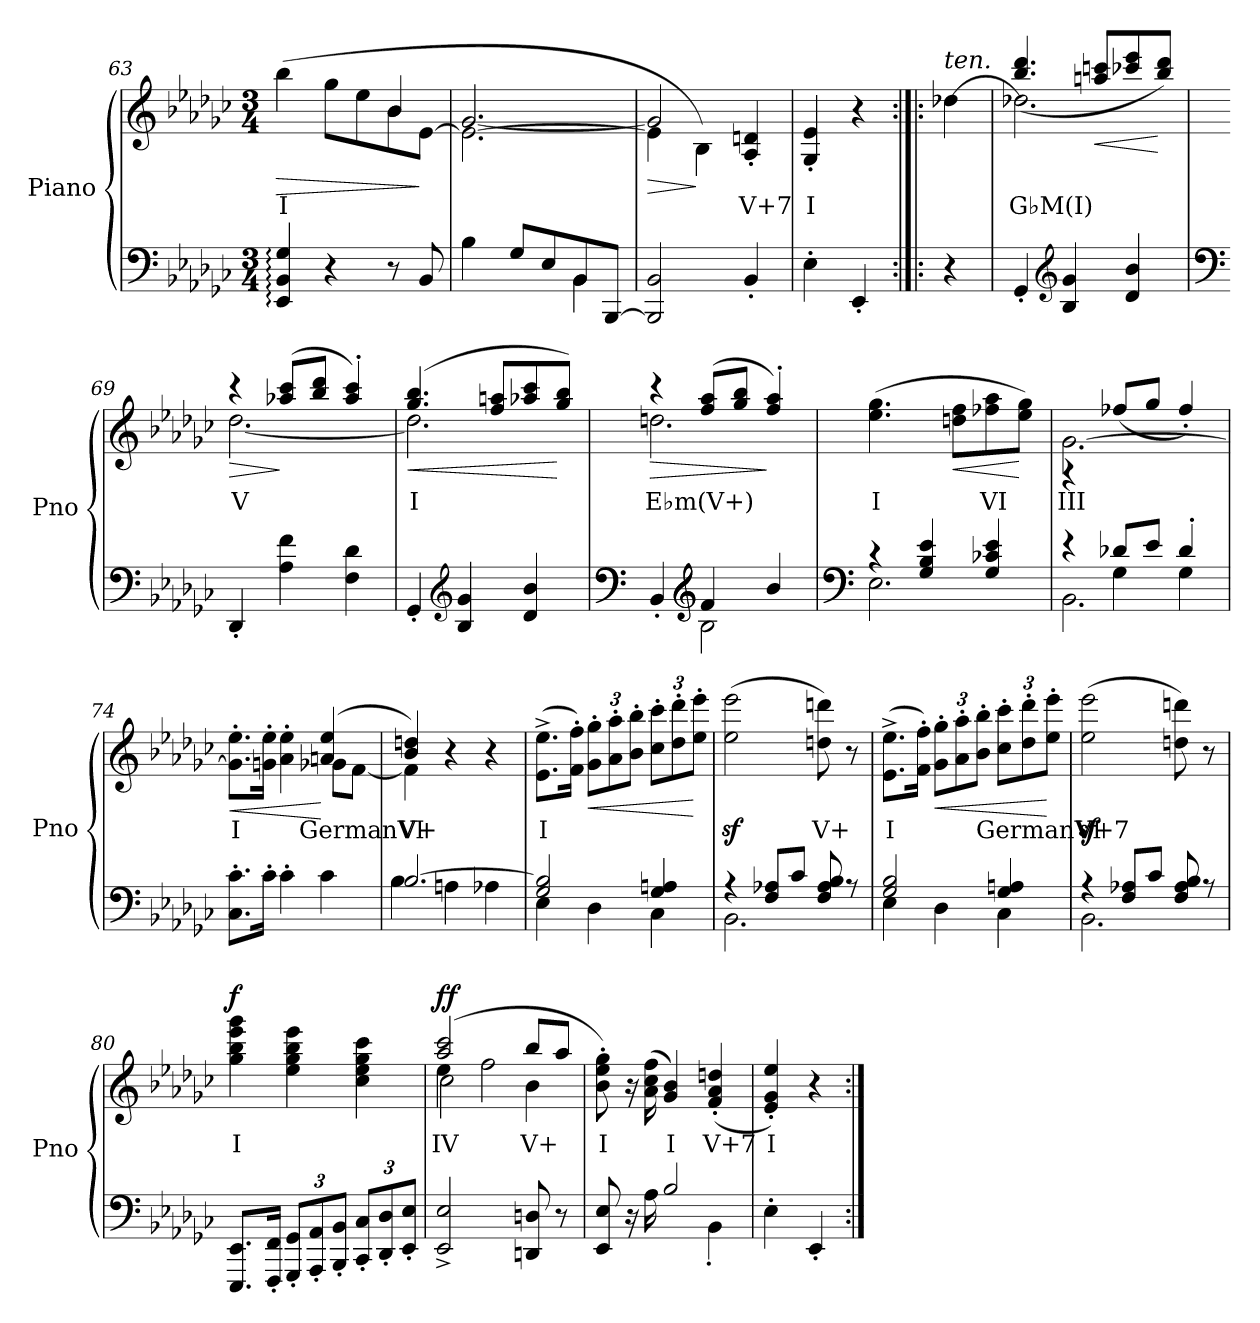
**kern	**kern	**text	**dynam
*part1	*part1	*part1	*part1
*staff2	*staff1	*staff1	*staff1/2
*I"Piano	*	*	*
*I'Pno	*	*	*
*clefF4	*clefG2	*	*
*k[b-e-a-d-g-c-]	*k[b-e-a-d-g-c-]	*	*
*M3/4	*M3/4	*	*
=63	=63	=63	=63
!	!	!LO:LY:b	!LO:HP:b
*	*^	*	*
4EE-/: 4BB-/: 4G-/:	(>4bb-\	2ryy	I	>
4r	8gg-\L	.	.	.
.	8ee-\	.	.	.
8r	8b-\	4b-/	.	.
8BB-/	[8e-\J	.	.	]
=64	=64	=64	=64	=64
*^	*	*	*	*
4B-\	2ryy	2.e-\_	[2.g-/	.	.
8G-/L	.	.	.	.	.
8E-/	.	.	.	.	.
8BB-/	4BB-\	.	.	.	.
[8BBB-/J	.	.	.	.	.
*v	*v	*	*	*	*
=65	=65	=65	=65	=65
!	!	!	!	!LO:HP:b
2BBB-/] 2BB-/	4e-\]	2g-/]	.	>
.	4B-\)	.	.	]
!	!	!	!LO:LY:b	!
4BB-'/	4A-/' 4dn/'	4ryy	V+7	.
!!LO:LB:g=z
=66	=66	=66	=66	=66
!	!	!	!LO:LY:b	!
*	*v	*v	*	*
4E-'\	4G-/' 4e-/'	I	.
4EE-'/	4r	.	.
!!LO:PB:g=z
=67:|!|:	=67:|!|:	=67:|!|:	=67:|!|:
!	!LO:TX:a:i:t=ten.	!	!
4r	[4dd-X\	.	.
=68	=68	=68	=68
!	!	!LO:LY:b	!
*	*^	*	*
4GG-'/	2.dd-X\]	(>4.bb-/ 4.ddd-/	G♭M(I)	.
*clefG2	*	*	*	*
4B-/ 4g-/	.	.	.	.
!	!	!	!	!LO:HP:b
.	.	8aan/ 8cccn/L	.	<
4d-/ 4b-/	.	8ccc-X/ 8eee-/	.	.
.	.	8bb-/ 8ddd-/J)	.	[
=69	=69	=69	=69	=69
*clefF4	*	*	*	*
!	!	!	!LO:LY:b	!LO:HP:b
4DD-'/	4r	[2.dd-\	V	>
4A-\ 4f\	(>8aa-X/ 8ccc-/L	.	.	]
.	8bb-/ 8ddd-/J	.	.	.
4F\ 4d-\	4aa-/' 4ccc-/')	.	.	.
=70	=70	=70	=70	=70
!	!	!	!LO:LY:b	!LO:HP:b
4GG-'/	(>4.gg-/ 4.bb-/	2.dd-\]	I	<
*clefG2	*	*	*	*
4B-/ 4g-/	.	.	.	.
.	8ff/ 8aan/L	.	.	.
4d-/ 4b-/	8aa-X/ 8ccc-/	.	.	.
.	8gg-/ 8bb-/J)	.	.	[
=71	=71	=71	=71	=71
*clefF4	*	*	*	*
*^	*	*	*	*
!	!	!	!	!LO:LY:b	!LO:HP:b
4BB-'/	4ryy	4r	2.ddn\	E♭m(V+)	>
*clefG2	*	*	*	*	*
4f/	2B-\	(>8ff/ 8aa-/L	.	.	.
.	.	8gg-/ 8bb-/J	.	.	.
4b-/	.	4ff/' 4aa-/')	.	.	]
*	*	*v	*v	*	*
=72	=72	=72	=72	=72
*clefF4	*	*	*	*
!	!	!	!LO:LY:b	!
4r	2.E-\	(>4.ee-\ 4.gg-\	I	.
4G-/ 4B-/ 4e-/	.	.	.	.
!	!	!	!	!LO:HP:b
.	.	8ddn\ 8ff\L	.	<
!	!	!	!LO:LY:b	!
4G-/ 4c-X/ 4e-/	.	8ff-X\ 8aa-\	VI	.
.	.	8ee-\ 8gg-\J)	.	[
!!LO:LB:g=z
=73	=73	=73	=73	=73
*	*^	*	*	*
!	!	!	!	!LO:LY:b	!
*	*	*	*^	*	*
4r	2.BB-\	4ryy	[2.g-\	4r	III	.
8d-X/L	.	4G-\	.	(>8ff-X/L	.	.
8e-/J	.	.	.	8gg-/J	.	.
4d-'/	.	4G-\	.	4ff-'/)	.	.
=74	=74	=74	=74	=74	=74	=74
!	!	!	!	!	!LO:LY:b	!LO:HP:b
*v	*v	*v	*	*	*	*
8.C-\' 8.c-\'L	8.g-\]' 8.ee-\'L	2ryy	I	<
16c-'\Jk	16gn\' 16ee-\'Jk	.	.	.
4c-'\	4a-\' 4ee-\'	.	.	.
!	!	!	!LO:LY:b	!
4c-\	(>4an/ 4ee-/	8g-X\L	GermanVI	[
.	.	[8f\J	.	.
=75	=75	=75	=75	=75
*^	*	*	*	*
!	!	!	!	!LO:LY:b	!
[2.B-/	4B-\	4b-/ 4ddn/)	4f\]	V+	.
.	4An\	4r	2ryy	.	.
.	4A-X\	4r	.	.	.
*	*	*v	*v	*	*
=76	=76	=76	=76	=76
!	!	!	!LO:LY:b	!
2G-/ 2B-/]	4E-\	(>8.e-\^ 8.ee-\^L	I	.
.	.	16f\' 16ff\'Jk)	.	.
*	*	*Xbrackettup	*	*
!	!	!	!	!LO:HP:b
.	4D-\	12g-\' 12gg-\'L	.	<
.	.	12a-\' 12aa-\'	.	.
.	.	12b-\' 12bb-\'J	.	.
4G-/ 4An/	4C-\	12cc-\' 12ccc-\'L	.	.
.	.	12dd-\' 12ddd-\'	.	.
.	.	12ee-\' 12eee-\'J	.	[
=77	=77	=77	=77	=77
4r	2.BB-\	(>2ee-\z< 2eee-\z<	.	.
8F/ 8A-X/L	.	.	.	.
8c-/J	.	.	.	.
!	!	!	!LO:LY:b	!
8F/ 8A-/ 8B-/	.	8ddn\ 8dddn\)	V+	.
8r	.	8r	.	.
!!LO:LB:g=z
=78	=78	=78	=78	=78
!	!	!	!LO:LY:b	!
2G-/ 2B-/	4E-\	(>8.e-\^ 8.ee-\^L	I	.
.	.	16f\' 16ff\'Jk)	.	.
!	!	!	!	!LO:HP:b
.	4D-\	12g-\' 12gg-\'L	.	<
.	.	12a-\' 12aa-\'	.	.
.	.	12b-\' 12bb-\'J	.	.
!	!	!	!LO:LY:b	!
4G-/ 4An/	4C-\	12cc-\' 12ccc-\'L	GermanVI	.
.	.	12dd-\' 12ddd-\'	.	.
.	.	12ee-\' 12eee-\'J	.	[
=79	=79	=79	=79	=79
!	!	!	!LO:LY:b	!
4r	2.BB-\	(>2ee-\z< 2eee-\z<	V+7	.
8F/ 8A-X/L	.	.	.	.
8c-/J	.	.	.	.
8F/ 8A-/ 8B-/	.	8ddn\ 8dddn\)	.	.
8r	.	8r	.	.
*v	*v	*	*	*
=80	=80	=80	=80
!	!	!LO:LY:b	!LO:DY:b
8.EEE-/ 8.EE-/L	4gg-\ 4bb-\ 4eee-\ 4ggg-\	I	f
16FFF/' 16FF/'Jk	.	.	.
*Xbrackettup	*	*	*
12GGG-/' 12GG-/'L	4ee-\ 4gg-\ 4bb-\ 4eee-\	.	.
12AAA-/' 12AA-/'	.	.	.
12BBB-/' 12BB-/'J	.	.	.
12CC-/' 12C-/'L	4cc-\ 4ee-\ 4gg-\ 4ccc-\	.	.
12DD-/' 12D-/'	.	.	.
12EE-/' 12E-/'J	.	.	.
=81	=81	=81	=81
*	*^	*	*
*	*	*^	*	*
!	!	!	!	!LO:LY:b	!LO:DY:b
2EE-/^ 2E-/^	(>2aa-/ 2ccc-/	4ee-\	2cc-\	IV	ff
.	.	2ff\	.	.	.
!	!	!	!	!LO:LY:b	!
8DDn/ 8Dn/	8bb-/L	.	4b-\	V+	.
8r	8aa-/J	.	.	.	.
*	*v	*v	*v	*	*
=82	=82	=82	=82
*^	*	*	*
!	!	!	!LO:LY:b	!
8EE-/ 8E-/	4ryy	8b-\' 8ee-\' 8gg-\')	I	.
16r	.	16r	.	.
16A-\	.	(>16a-\ 16cc-\ 16ff\	.	.
!	!	!	!LO:LY:b	!
2B-/	4B-\yy	4g-/ 4b-/)	I	.
!	!	!	!LO:LY:b	!
.	4BB-'\	(>4f/' 4a-/' 4ddn/'	V+7	.
=83	=83	=83	=83	=83
!	!	!	!LO:LY:b	!
*v	*v	*	*	*
4E-'\	4e-/' 4g-/' 4ee-/')	I	.
4EE-'/	4r	.	.
=:|!	=:|!	=:|!	=:|!
*-	*-	*-	*-
